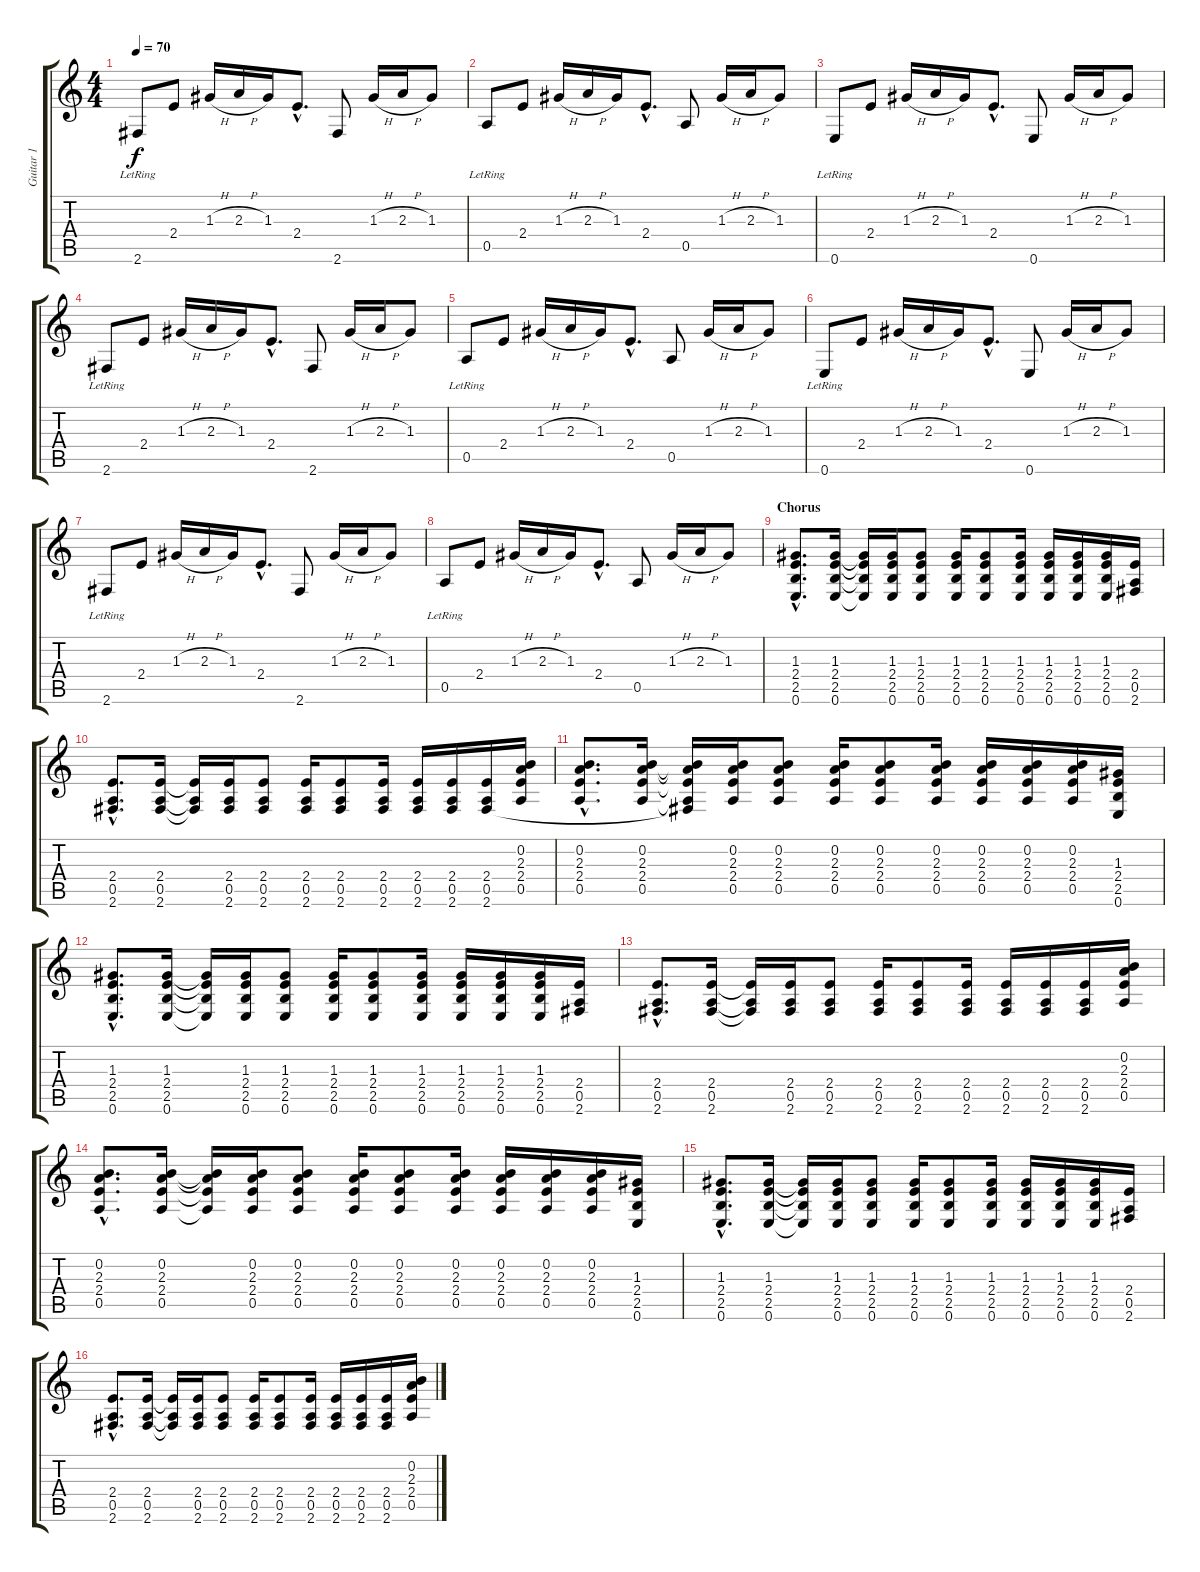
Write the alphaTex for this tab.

\track ("Guitar 1" "Guitar 1") {instrument electricguitarjazz}
\staff {score tabs}
\tuning (E4 B3 G3 D3 A2 E2) {hide}
\ts (4 4)
\tempo 70
\clef g2
\ks c
2.6{lr}.8{dy f} 2.4.8 1.3{h}.16 2.3{h}.16 1.3.16 2.4{hac}.8{d} 2.6.8 1.3{h}.16 2.3{h}.16 1.3.8 |
0.5{lr}.8 2.4.8 1.3{h}.16 2.3{h}.16 1.3.16 2.4{hac}.8{d} 0.5.8 1.3{h}.16 2.3{h}.16 1.3.8 |
0.6{lr}.8 2.4.8 1.3{h}.16 2.3{h}.16 1.3.16 2.4{hac}.8{d} 0.6.8 1.3{h}.16 2.3{h}.16 1.3.8 |
2.6{lr}.8 2.4.8 1.3{h}.16 2.3{h}.16 1.3.16 2.4{hac}.8{d} 2.6.8 1.3{h}.16 2.3{h}.16 1.3.8 |
0.5{lr}.8 2.4.8 1.3{h}.16 2.3{h}.16 1.3.16 2.4{hac}.8{d} 0.5.8 1.3{h}.16 2.3{h}.16 1.3.8 |
0.6{lr}.8 2.4.8 1.3{h}.16 2.3{h}.16 1.3.16 2.4{hac}.8{d} 0.6.8 1.3{h}.16 2.3{h}.16 1.3.8 |
2.6{lr}.8 2.4.8 1.3{h}.16 2.3{h}.16 1.3.16 2.4{hac}.8{d} 2.6.8 1.3{h}.16 2.3{h}.16 1.3.8 |
0.5{lr}.8 2.4.8 1.3{h}.16 2.3{h}.16 1.3.16 2.4{hac}.8{d} 0.5.8 1.3{h}.16 2.3{h}.16 1.3.8 |
\section ("" "Chorus")
(1.3{hac} 2.4{hac} 2.5{hac} 0.6{hac}).8{d} (1.3 2.4 2.5 0.6).16 (1.3{t} 2.4{t} 2.5{t} 0.6{t}).16 (1.3 2.4 2.5 0.6).16 (1.3 2.4 2.5 0.6).8 (1.3 2.4 2.5 0.6).16 (1.3 2.4 2.5 0.6).8 (1.3 2.4 2.5 0.6).16 (1.3 2.4 2.5 0.6).16 (1.3 2.4 2.5 0.6).16 (1.3 2.4 2.5 0.6).16 (2.4 0.5 2.6).16 |
(2.4{hac} 0.5{hac} 2.6{hac}).8{d} (2.4 0.5 2.6).16 (2.4{t} 0.5{t} 2.6{t}).16 (2.4 0.5 2.6).16 (2.4 0.5 2.6).8 (2.4 0.5 2.6).16 (2.4 0.5 2.6).8 (2.4 0.5 2.6).16 (2.4 0.5 2.6).16 (2.4 0.5 2.6).16 (2.4 0.5 2.6).16 (0.2 2.3 2.4 0.5).16 |
(0.2{hac} 2.3{hac} 2.4{hac} 0.5{hac}).8{d} (0.2 2.3 2.4 0.5).16 (0.2{t} 2.3{t} 2.4{t} 0.5{t} 2.6{t}).16 (0.2 2.3 2.4 0.5).16 (0.2 2.3 2.4 0.5).8 (0.2 2.3 2.4 0.5).16 (0.2 2.3 2.4 0.5).8 (0.2 2.3 2.4 0.5).16 (0.2 2.3 2.4 0.5).16 (0.2 2.3 2.4 0.5).16 (0.2 2.3 2.4 0.5).16 (1.3 2.4 2.5 0.6).16 |
(1.3{hac} 2.4{hac} 2.5{hac} 0.6{hac}).8{d} (1.3 2.4 2.5 0.6).16 (1.3{t} 2.4{t} 2.5{t} 0.6{t}).16 (1.3 2.4 2.5 0.6).16 (1.3 2.4 2.5 0.6).8 (1.3 2.4 2.5 0.6).16 (1.3 2.4 2.5 0.6).8 (1.3 2.4 2.5 0.6).16 (1.3 2.4 2.5 0.6).16 (1.3 2.4 2.5 0.6).16 (1.3 2.4 2.5 0.6).16 (2.4 0.5 2.6).16 |
(2.4{hac} 0.5{hac} 2.6{hac}).8{d} (2.4 0.5 2.6).16 (2.4{t} 0.5{t} 2.6{t}).16 (2.4 0.5 2.6).16 (2.4 0.5 2.6).8 (2.4 0.5 2.6).16 (2.4 0.5 2.6).8 (2.4 0.5 2.6).16 (2.4 0.5 2.6).16 (2.4 0.5 2.6).16 (2.4 0.5 2.6).16 (0.2 2.3 2.4 0.5).16 |
(0.2{hac} 2.3{hac} 2.4{hac} 0.5{hac}).8{d} (0.2 2.3 2.4 0.5).16 (0.2{t} 2.3{t} 2.4{t} 0.5{t}).16 (0.2 2.3 2.4 0.5).16 (0.2 2.3 2.4 0.5).8 (0.2 2.3 2.4 0.5).16 (0.2 2.3 2.4 0.5).8 (0.2 2.3 2.4 0.5).16 (0.2 2.3 2.4 0.5).16 (0.2 2.3 2.4 0.5).16 (0.2 2.3 2.4 0.5).16 (1.3 2.4 2.5 0.6).16 |
(1.3{hac} 2.4{hac} 2.5{hac} 0.6{hac}).8{d} (1.3 2.4 2.5 0.6).16 (1.3{t} 2.4{t} 2.5{t} 0.6{t}).16 (1.3 2.4 2.5 0.6).16 (1.3 2.4 2.5 0.6).8 (1.3 2.4 2.5 0.6).16 (1.3 2.4 2.5 0.6).8 (1.3 2.4 2.5 0.6).16 (1.3 2.4 2.5 0.6).16 (1.3 2.4 2.5 0.6).16 (1.3 2.4 2.5 0.6).16 (2.4 0.5 2.6).16 |
(2.4{hac} 0.5{hac} 2.6{hac}).8{d} (2.4 0.5 2.6).16 (2.4{t} 0.5{t} 2.6{t}).16 (2.4 0.5 2.6).16 (2.4 0.5 2.6).8 (2.4 0.5 2.6).16 (2.4 0.5 2.6).8 (2.4 0.5 2.6).16 (2.4 0.5 2.6).16 (2.4 0.5 2.6).16 (2.4 0.5 2.6).16 (0.2 2.3 2.4 0.5).16
